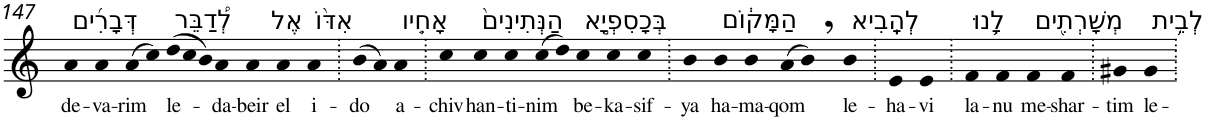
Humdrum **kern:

**kern	**text
*part1	*part1
*staff1	*staff1
*I"Piano	*
*I'Pno	*
!!LO:PB:g=z
*clefG2	*
*k[]	*
=147	=147
!LO:TX:a:t=דְּבָרִ֜ים	!
!	!LO:LY:b
4a	de-
!	!LO:LY:b
4a	-va-
!	!LO:LY:b
(>8a	-rim
8cc)	.
*Xtuplet	*
!LO:TX:a:t=לְ֠דַבֵּר	!
!	!LO:LY:b
(>12dd	le-
12cc	.
12b)	.
!	!LO:LY:b
4a	-da-
!	!LO:LY:b
4a	-beir
!LO:TX:a:t=אֶל	!
!	!LO:LY:b
4a	el
!LO:TX:a:t=אִדּ֨וֹ	!
!	!LO:LY:b
4a	i-
=148.	=148.
!	!LO:LY:b
(>8b	-do
8a)	.
!LO:TX:a:t=אָחִ֤יו	!
!	!LO:LY:b
4a	a-
=149.	=149.
!	!LO:LY:b
4cc	-chiv
!LO:TX:a:t=הַנְּתִינִים֙	!
!	!LO:LY:b
4cc	han-
!	!LO:LY:b
4cc	-ti-
!	!LO:LY:b
(>8cc	-nim
8dd)	.
!LO:TX:a:t=בְּכָסִפְיָ֣א	!
!	!LO:LY:b
4cc	be-
!	!LO:LY:b
4cc	-ka-
!	!LO:LY:b
4cc	-sif-
=150.	=150.
!	!LO:LY:b
4b	-ya
!LO:TX:a:t=הַמָּק֔וֹם	!
!	!LO:LY:b
4b	ha-
!	!LO:LY:b
4b	-ma-
!	!LO:LY:b
(>8a	-qom
8b,)	.
!LO:TX:a:t=לְהָֽבִיא	!
!	!LO:LY:b
4b	le-
=151.	=151.
!	!LO:LY:b
4e	-ha-
!	!LO:LY:b
4e	-vi
=152.	=152.
!LO:TX:a:t=לָ֥נוּ	!
!	!LO:LY:b
4f	la-
!	!LO:LY:b
4f	-nu
!LO:TX:a:t=מְשָׁרְתִ֖ים	!
!	!LO:LY:b
4f	me-
!	!LO:LY:b
4f	-shar-
=153.	=153.
!	!LO:LY:b
4g#X	-tim
!LO:TX:a:t=לְבֵ֥ית	!
!	!LO:LY:b
4g#	le-
=.	=.
*-	*-
